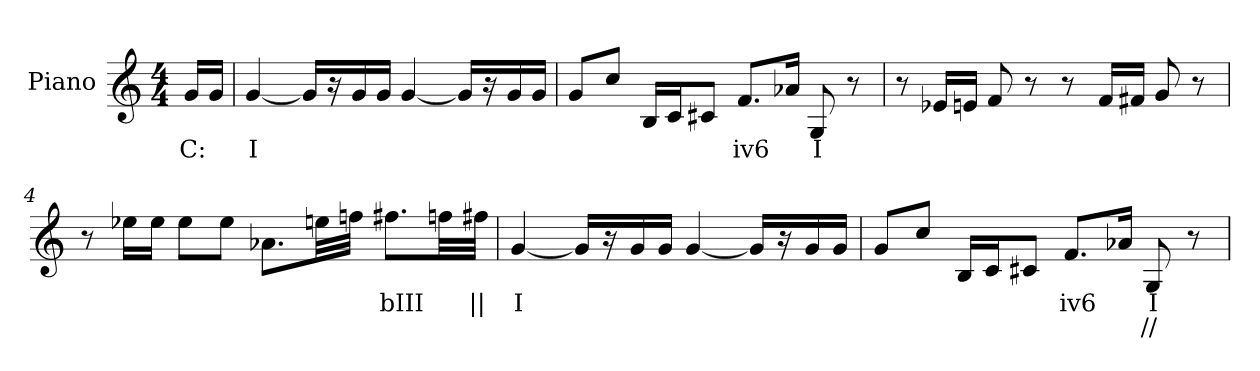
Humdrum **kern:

**kern	**text	**text
*part1	*part1	*part1
*staff1	*staff1	*staff1
*I"Piano	*	*
*I'Pno.	*	*
!!LO:PB:g=z
*clefG2	*	*
*k[]	*	*
*C:	*	*
*M4/4	*	*
*MM88	*	*
=	=	=
!	!LO:LY:b:color=#000000	!
16gi/LL	C:	.
16gi/JJ	.	.
=1	=1	=1
!	!LO:LY:b:color=#000000	!
[<4gi/	I	.
16gi/LL]	.	.
16r	.	.
16gi/	.	.
16gi/JJ	.	.
[<4gi/	.	.
16gi/KL]	.	.
16r	.	.
16gi/L	.	.
16gi/JJ	.	.
=2	=2	=2
8gi/L	.	.
8cci/J	.	.
16Bi/LL	.	.
16ci/J	.	.
8c#Xi/J	.	.
!	!LO:LY:b:color=#000000	!
8.fi/L	iv6	.
16a-Xi/Jk	.	.
!	!LO:LY:b:color=#000000	!
8Gi/	I	.
!	!LO:LY:b:color=#000000	!
8r	V/ii	.
!!LO:LB:g=z
=3	=3	=3
!	!LO:LY:b:color=#000000	!
8r	V/V	.
16e-Xi/LL	.	.
16eni/JJ	.	.
8fi/	.	.
!	!LO:LY:b:color=#000000	!
8r	V/#IV	.
!	!LO:LY:b:color=#000000	!
8r	#IV	.
16fi/LL	.	.
16f#Xi/JJ	.	.
8gi/	.	.
!	!LO:LY:b:color=#000000	!
8r	V/bVI	.
=4	=4	=4
!	!LO:LY:b:color=#000000	!
8r	bVI	.
16ee-Xi\LL	.	.
16ee-i\JJ	.	.
8ee-i\L	.	.
8ee-i\J	.	.
8.a-Xi\L	.	.
32eeni\LL	.	.
32ffni\JJJ	.	.
!	!LO:LY:b:color=#000000	!
8.ff#Xi\L	bIII	.
32ffni\LL	.	.
!	!LO:LY:b:color=#000000	!
32ff#Xi\JJJ	||	.
!!LO:LB:g=z
=5	=5	=5
!	!LO:LY:b:color=#000000	!
[<4gi/	I	.
16gi/LL]	.	.
16r	.	.
16gi/	.	.
16gi/JJ	.	.
[<4gi/	.	.
16gi/KL]	.	.
16r	.	.
16gi/L	.	.
16gi/JJ	.	.
=6	=6	=6
8gi/L	.	.
8cci/J	.	.
16Bi/LL	.	.
16ci/J	.	.
8c#Xi/J	.	.
!	!LO:LY:b:color=#000000	!
8.fi/L	iv6	.
16a-Xi/Jk	.	.
!	!LO:LY:b:color=#000000	!LO:LY:b:color=#000000
8Gi/	I	//
8r	.	.
=	=	=
*-	*-	*-
